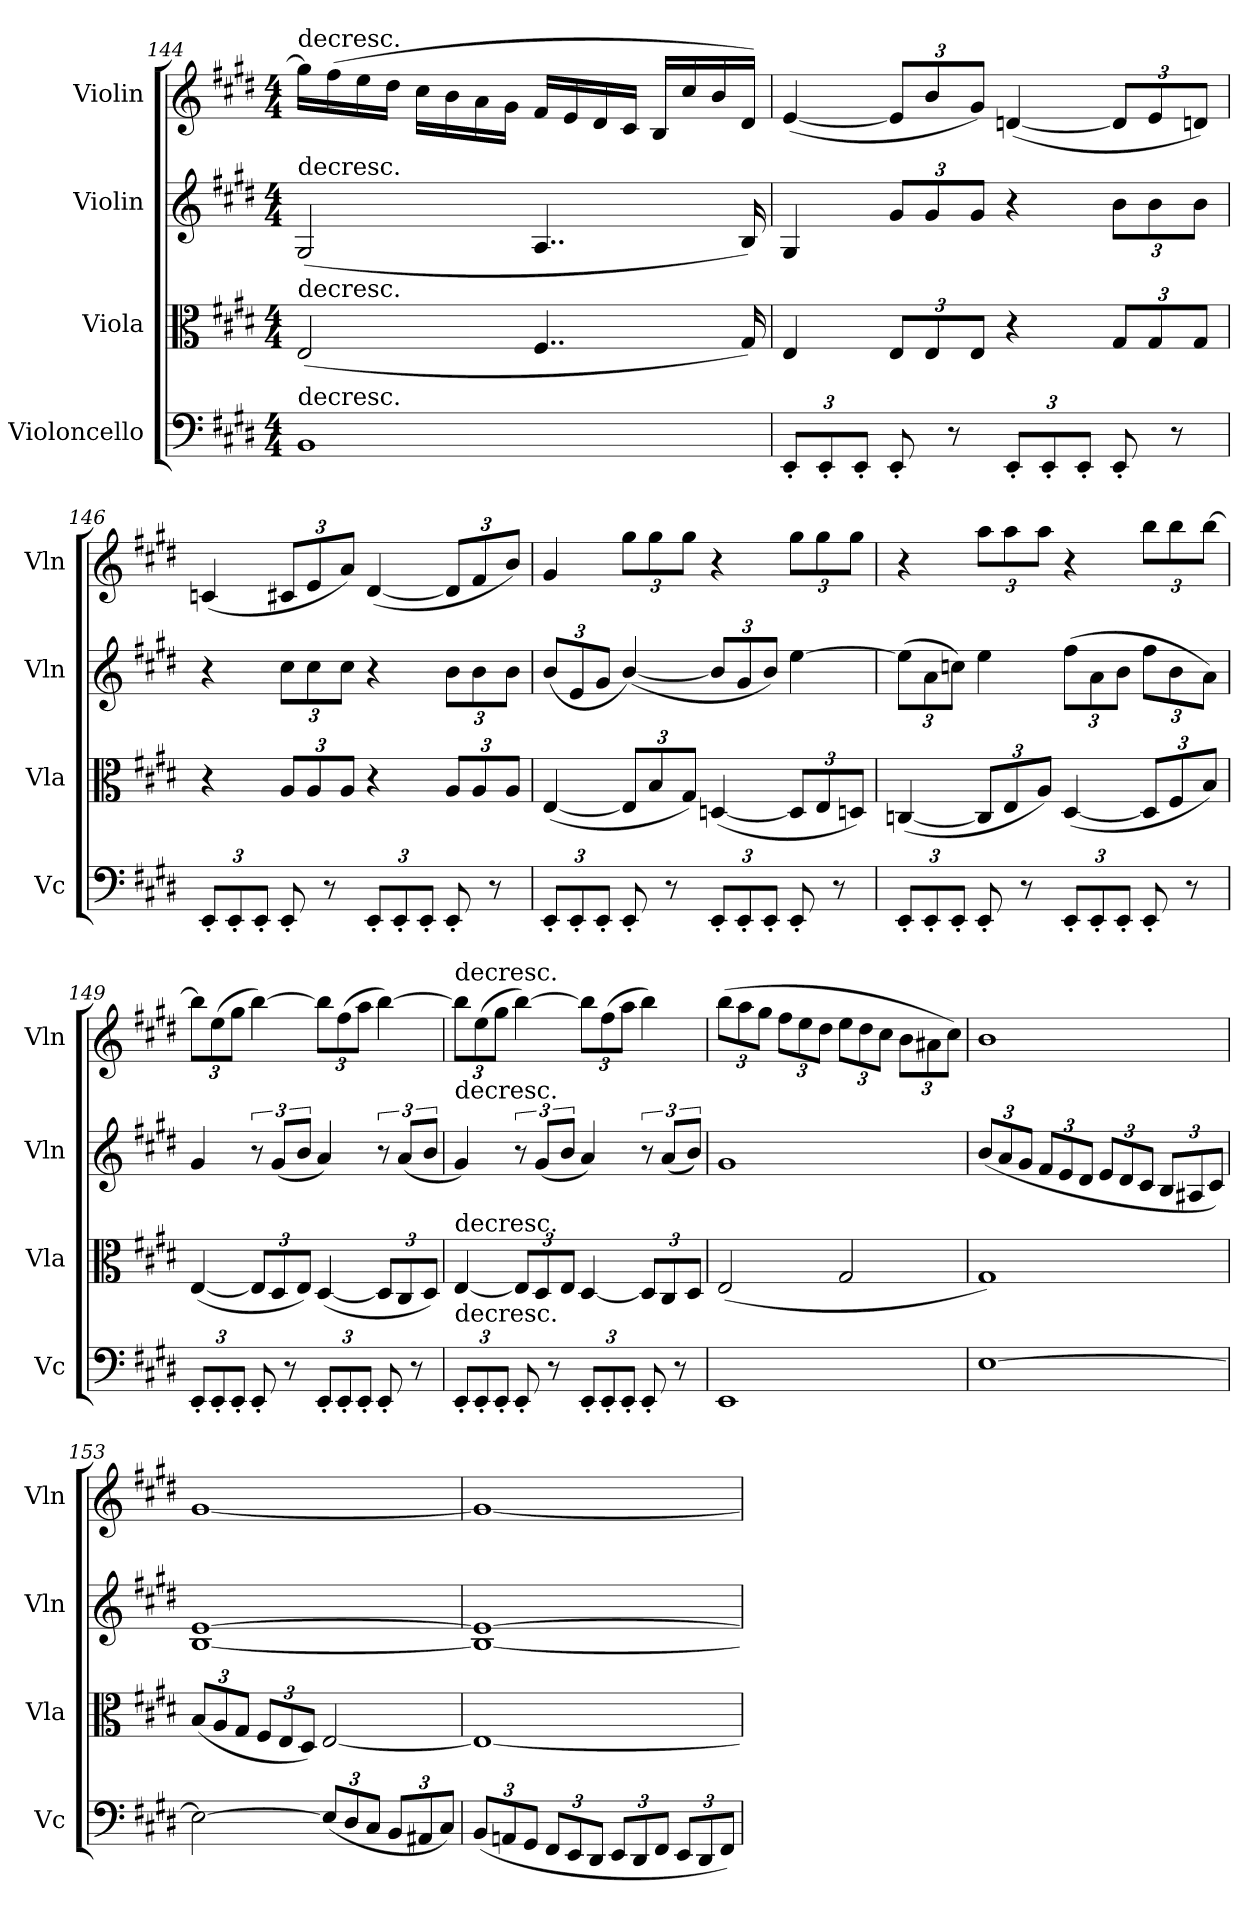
**kern	**kern	**kern	**kern
*part4	*part3	*part2	*part1
*staff4	*staff3	*staff2	*staff1
*I"Violoncello	*I"Viola	*I"Violin	*I"Violin
*I'Vc	*I'Vla	*I'Vln	*I'Vln
*clefF4	*clefC3	*clefG2	*clefG2
*k[f#c#g#d#]	*k[f#c#g#d#]	*k[f#c#g#d#]	*k[f#c#g#d#]
*E:	*E:	*E:	*E:
*M4/4	*M4/4	*M4/4	*M4/4
=144	=144	=144	=144
!	!	!	!LO:TX:t=decresc.
!	!	!LO:TX:t=decresc.	!
!	!LO:TX:t=decresc.	!	!
!LO:TX:t=decresc.	!	!	!
1BB	(2E/	(2G#/	16gg#\LL]
.	.	.	(16ff#\
.	.	.	16ee\
.	.	.	16dd#\JJ
.	.	.	16cc#\LL
.	.	.	16b\
.	.	.	16a\
.	.	.	16g#\JJ
.	4..F#/	4..A/	16f#/LL
.	.	.	16e/
.	.	.	16d#/
.	.	.	16c#/JJ
.	.	.	16B/LL
.	.	.	16cc#/
.	.	.	16b/
.	16G#/)	16B/)	16d#/JJ)
=145	=145	=145	=145
12EE'/L	4E/	4G#/	([4e/
12EE'/	.	.	.
12EE'/J	.	.	.
8EE'/	12E/L	12g#/L	12e/L]
.	12E/	12g#/	12b/
8r	.	.	.
.	12E/J	12g#/J	12g#/J)
12EE'/L	4r	4r	([4dn/
12EE'/	.	.	.
12EE'/J	.	.	.
8EE'/	12G#/L	12b\L	12d/L]
.	12G#/	12b\	12e/
8r	.	.	.
.	12G#/J	12b\J	12dn/J)
=146	=146	=146	=146
12EE'/L	4r	4r	(4cn/
12EE'/	.	.	.
12EE'/J	.	.	.
8EE'/	12A/L	12cc#\L	12c#X/L
.	12A/	12cc#\	12e/
8r	.	.	.
.	12A/J	12cc#\J	12a/J)
12EE'/L	4r	4r	([4d#/
12EE'/	.	.	.
12EE'/J	.	.	.
8EE'/	12A/L	12b\L	12d#/L]
.	12A/	12b\	12f#/
8r	.	.	.
.	12A/J	12b\J	12b/J)
=147	=147	=147	=147
12EE'/L	([4E/	(12b/L	4g#/
12EE'/	.	12e/	.
12EE'/J	.	12g#/J	.
8EE'/	12E/L]	([4b/)	12gg#\L
.	12B/	.	12gg#\
8r	.	.	.
.	12G#/J)	.	12gg#\J
12EE'/L	([4Dn/	12b/L]	4r
12EE'/	.	12g#/	.
12EE'/J	.	12b/J)	.
8EE'/	12D/L]	[4ee\	12gg#\L
.	12E/	.	12gg#\
8r	.	.	.
.	12Dn/J)	.	12gg#\J
=148	=148	=148	=148
12EE'/L	([4Cn/	(12ee\L]	4r
12EE'/	.	12a\	.
12EE'/J	.	12ccn\J)	.
8EE'/	12C/L]	4ee\	12aa\L
.	12E/	.	12aa\
8r	.	.	.
.	12A/J)	.	12aa\J
12EE'/L	([4D#/	(12ff#\L	4r
12EE'/	.	12a\	.
12EE'/J	.	12b\J	.
8EE'/	12D#/L]	12ff#\L	12bb\L
.	12F#/	12b\	12bb\
8r	.	.	.
.	12B/J)	12a\J)	[12bb\J
=149	=149	=149	=149
12EE'/L	([4E/	4g#/	12bb\L]
12EE'/	.	.	(12ee\
12EE'/J	.	.	12gg#\J
8EE'/	12E/L]	12r	[4bb\)
.	12D#/	(12g#/L	.
8r	.	.	.
.	12E/J)	12b/J	.
12EE'/L	([4D#/	4a/)	12bb\L]
12EE'/	.	.	(12ff#\
12EE'/J	.	.	12aa\J
8EE'/	12D#/L]	12r	[4bb\)
.	12C#/	(12a/L	.
8r	.	.	.
.	12D#/J)	12b/J	.
=150	=150	=150	=150
!	!	!	!LO:TX:t=decresc.
!	!	!LO:TX:t=decresc.	!
!	!LO:TX:t=decresc.	!	!
!LO:TX:t=decresc.	!	!	!
12EE'/L	[4E/	4g#/)	12bb\L]
12EE'/	.	.	(12ee\
12EE'/J	.	.	12gg#\J
8EE'/	12E/L]	12r	[4bb\)
.	12D#/	(12g#/L	.
8r	.	.	.
.	12E/J	12b/J	.
12EE'/L	[4D#/	4a/)	12bb\L]
12EE'/	.	.	(12ff#\
12EE'/J	.	.	12aa\J
8EE'/	12D#/L]	12r	4bb\)
.	12C#/	(12a/L	.
8r	.	.	.
.	12D#/J	12b/J)	.
=151	=151	=151	=151
1EE	(2E/	1g#	(12bb\L
.	.	.	12aa\
.	.	.	12gg#\J
.	.	.	12ff#\L
.	.	.	12ee\
.	.	.	12dd#\J
.	2G#/	.	12ee\L
.	.	.	12dd#\
.	.	.	12cc#\J
.	.	.	12b\L
.	.	.	12a#X\
.	.	.	12cc#\J)
=152	=152	=152	=152
[1E	1G#)	(12b/L	1b
.	.	12a/	.
.	.	12g#/J	.
.	.	12f#/L	.
.	.	12e/	.
.	.	12d#/J	.
.	.	12e/L	.
.	.	12d#/	.
.	.	12c#/J	.
.	.	12B/L	.
.	.	12A#X/	.
.	.	12c#/J)	.
=153	=153	=153	=153
2E\_	(12B/L	[1B [1e	[1g#
.	12A/	.	.
.	12G#/J	.	.
.	12F#/L	.	.
.	12E/	.	.
.	12D#/J)	.	.
(12E/L]	[2E/	.	.
12D#/	.	.	.
12C#/J	.	.	.
12BB/L	.	.	.
12AA#X/	.	.	.
12C#/J)	.	.	.
=154	=154	=154	=154
(12BB/L	1E_	1B_ 1e_	1g#_
12AAn/	.	.	.
12GG#/J	.	.	.
12FF#/L	.	.	.
12EE/	.	.	.
12DD#/J	.	.	.
12EE/L	.	.	.
12DD#/	.	.	.
12FF#/J	.	.	.
12EE/L	.	.	.
12DD#/	.	.	.
12FF#/J)	.	.	.
=	=	=	=
*-	*-	*-	*-
